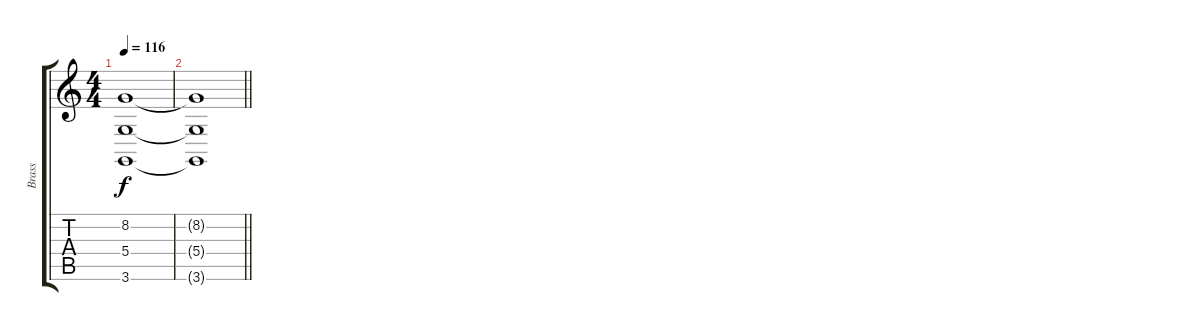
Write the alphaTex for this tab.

\track ("Brass" "Brass") {instrument choiraahs}
\staff {score tabs}
\tuning (E4 B3 G3 D3 A2 E2) {hide}
\ts (4 4)
\tempo 116
\clef g2
\ks c
(8.2 5.4 3.6).1{dy f} |
\barLineRight lightlight
(8.2{t} 5.4{t} 3.6{t}).1
